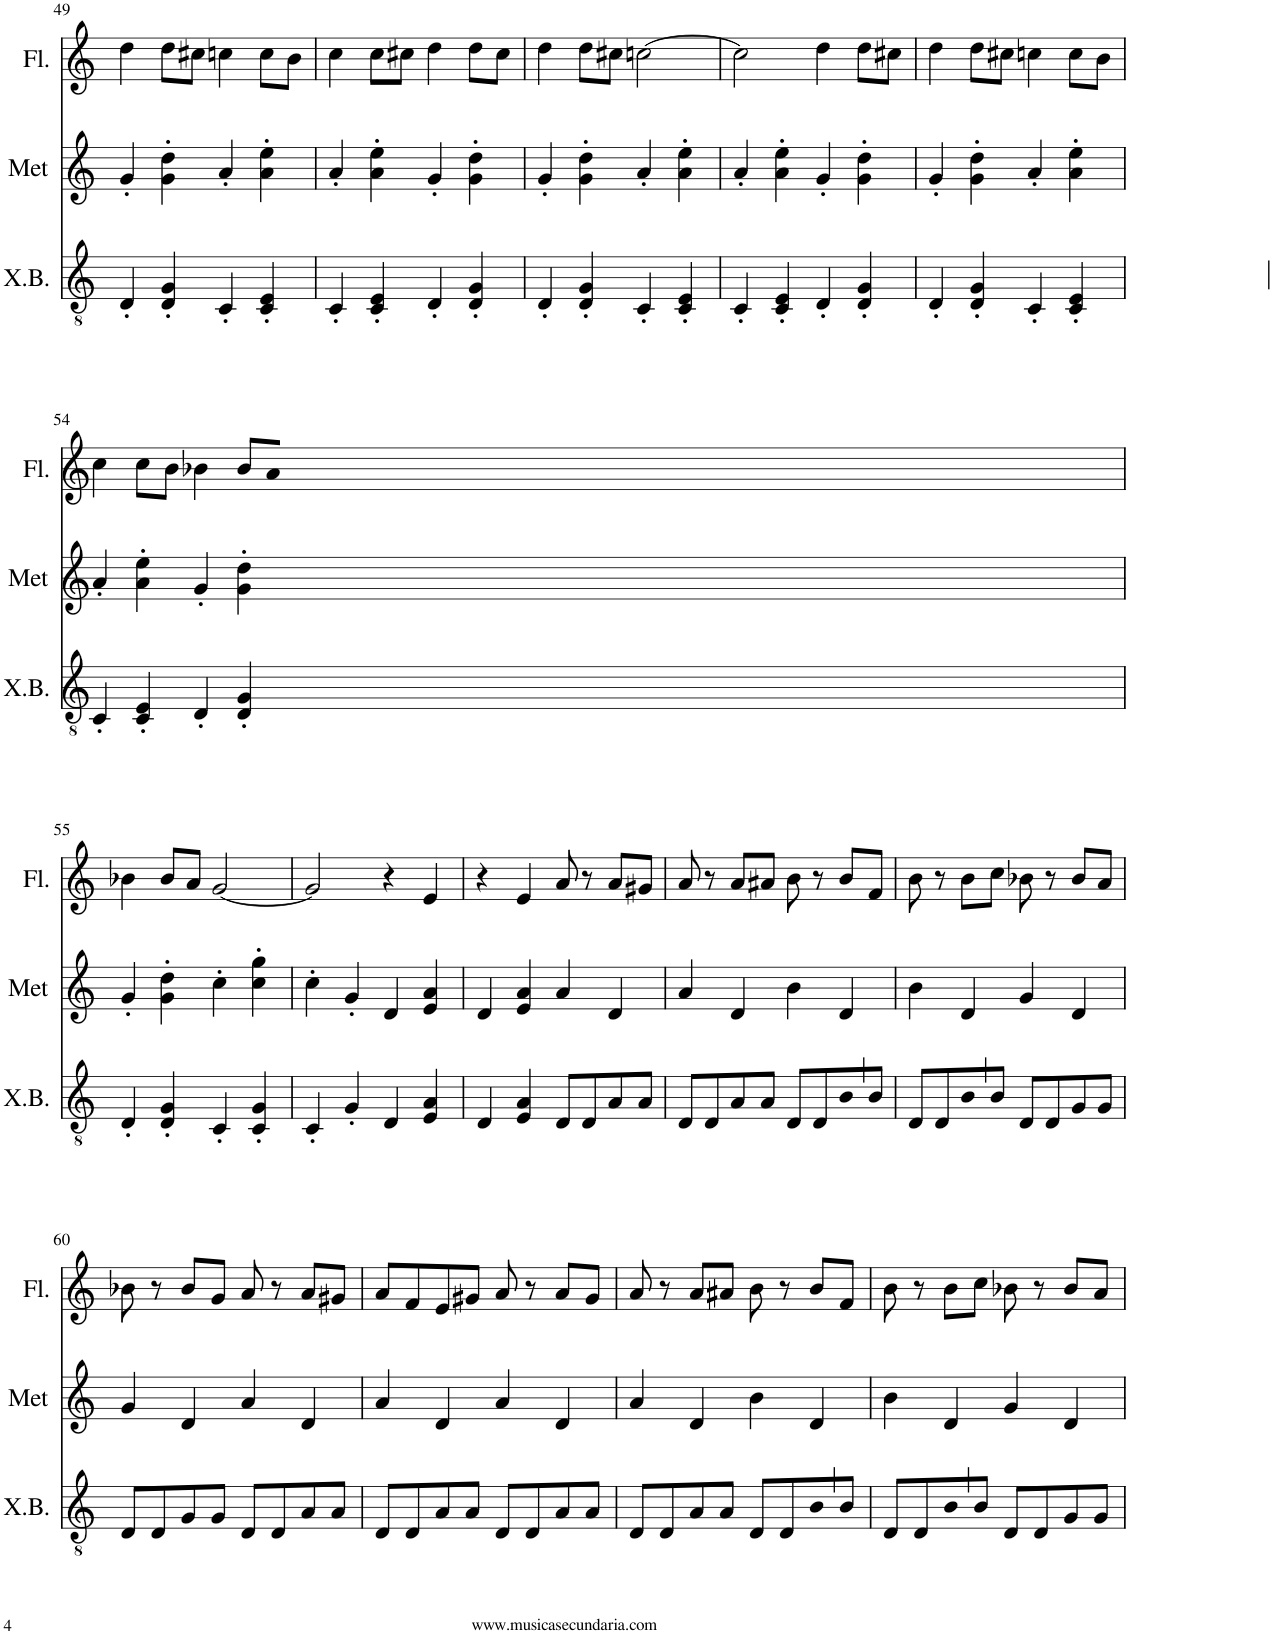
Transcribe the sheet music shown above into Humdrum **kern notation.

**kern	**kern	**kern
*part3	*part2	*part1
*staff3	*staff2	*staff1
*I"Xil. Bajo.	*I"Metalófono	*I"Flauta
*I'X.B.	*I'Met	*I'Fl.
!!LO:PB:g=z
*clefGv2	*clefG2	*clefG2
*k[]	*k[]	*k[]
*M4/4	*M4/4	*M4/4
=49	=49	=49
4D'/	4g'/	4dd\
4D/' 4G/'	4g\' 4dd\'	8dd\L
.	.	8cc#X\J
4C'/	4a'/	4ccn\
4C/' 4E/'	4a\' 4ee\'	8cc\L
.	.	8b\J
=50	=50	=50
4C'/	4a'/	4cc\
4C/' 4E/'	4a\' 4ee\'	8cc\L
.	.	8cc#X\J
4D'/	4g'/	4dd\
4D/' 4G/'	4g\' 4dd\'	8dd\L
.	.	8cc#\J
=51	=51	=51
4D'/	4g'/	4dd\
4D/' 4G/'	4g\' 4dd\'	8dd\L
.	.	8cc#X\J
4C'/	4a'/	[2ccn\
4C/' 4E/'	4a\' 4ee\'	.
=52	=52	=52
4C'/	4a'/	2cc\]
4C/' 4E/'	4a\' 4ee\'	.
4D'/	4g'/	4dd\
4D/' 4G/'	4g\' 4dd\'	8dd\L
.	.	8cc#X\J
=53	=53	=53
4D'/	4g'/	4dd\
4D/' 4G/'	4g\' 4dd\'	8dd\L
.	.	8cc#X\J
4C'/	4a'/	4ccn\
4C/' 4E/'	4a\' 4ee\'	8cc\L
.	.	8b\J
!!LO:LB:g=z
=54	=54	=54
4C'/	4a'/	4cc\
4C/' 4E/'	4a\' 4ee\'	8cc\L
.	.	8b\J
4D'/	4g'/	4b-X\
4D/' 4G/'	4g\' 4dd\'	8b-/L
.	.	8a/J
!!LO:LB:g=z
=55	=55	=55
4D'/	4g'/	4b-X\
4D/' 4G/'	4g\' 4dd\'	8b-/L
.	.	8a/J
4C'/	4cc'\	[2g/
4C/' 4G/'	4cc\' 4gg\'	.
=56	=56	=56
4C'/	4cc'\	2g/]
4G'/	4g'/	.
4D/	4d/	4r
4E/ 4A/	4e/ 4a/	4e/
=57	=57	=57
4D/	4d/	4r
4E/ 4A/	4e/ 4a/	4e/
8D/L	4a/	8a/
8D/	.	8r
8A/	4d/	8a/L
8A/J	.	8g#X/J
=58	=58	=58
8D/L	4a/	8a/
8D/	.	8r
8A/	4d/	8a/L
8A/J	.	8a#X/J
8D/L	4b\	8b\
8D/	.	8r
8B/	4d/	8b/L
8B/J	.	8f/J
=59	=59	=59
8D/L	4b\	8b\
8D/	.	8r
8B/	4d/	8b\L
8B/J	.	8cc\J
8D/L	4g/	8b-X\
8D/	.	8r
8G/	4d/	8b-/L
8G/J	.	8a/J
!!LO:LB:g=z
=60	=60	=60
8D/L	4g/	8b-X\
8D/	.	8r
8G/	4d/	8b-/L
8G/J	.	8g/J
8D/L	4a/	8a/
8D/	.	8r
8A/	4d/	8a/L
8A/J	.	8g#X/J
=61	=61	=61
8D/L	4a/	8a/L
8D/	.	8f/
8A/	4d/	8e/
8A/J	.	8g#X/J
8D/L	4a/	8a/
8D/	.	8r
8A/	4d/	8a/L
8A/J	.	8g#/J
=62	=62	=62
8D/L	4a/	8a/
8D/	.	8r
8A/	4d/	8a/L
8A/J	.	8a#X/J
8D/L	4b\	8b\
8D/	.	8r
8B/	4d/	8b/L
8B/J	.	8f/J
=63	=63	=63
8D/L	4b\	8b\
8D/	.	8r
8B/	4d/	8b\L
8B/J	.	8cc\J
8D/L	4g/	8b-X\
8D/	.	8r
8G/	4d/	8b-/L
8G/J	.	8a/J
=	=	=
*-	*-	*-
